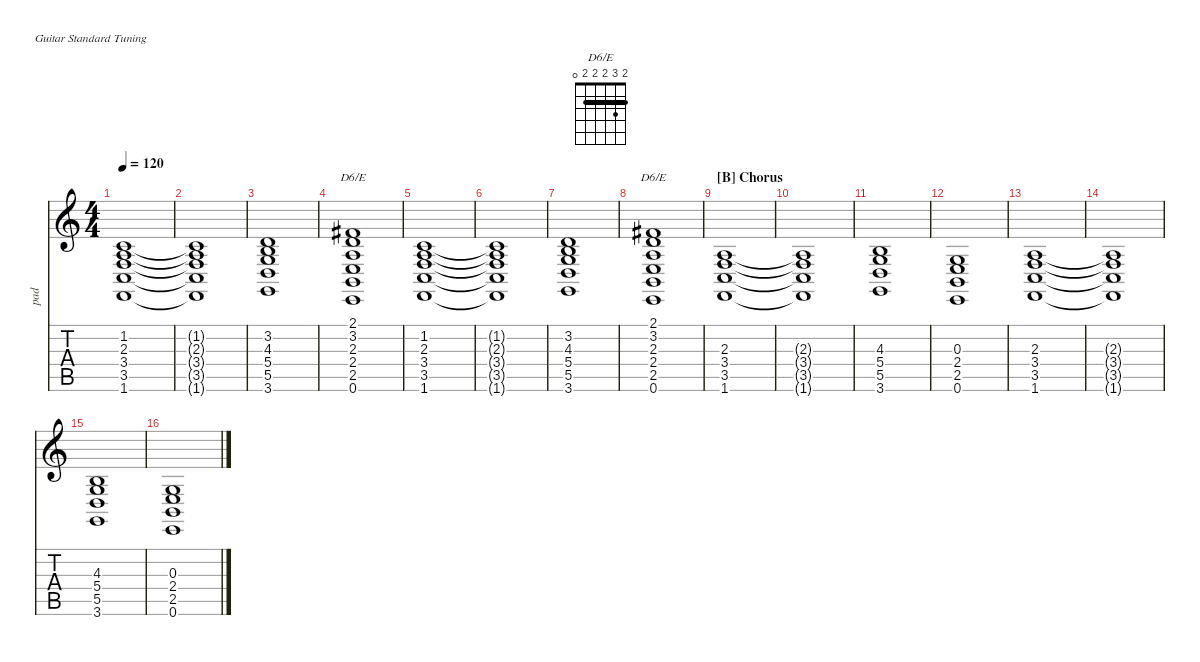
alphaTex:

\defaultSystemsLayout 4
\hideDynamics
\bracketExtendMode nobrackets
\track ("Pad" "pad") {instrument pad2warm}
\staff {score tabs}
\tuning (E4 B3 G3 D3 A2 E2)
\chord ("D6/E" 2 3 2 2 2 0) {showfingering false barre (2 2 2)}
\ts (4 4)
\tempo 120
\clef g2
\ks c
(1.6 3.5 3.4 2.3 1.2).1{dy mf} |
(2.3{t} 3.4{t} 3.5{t} 1.6{t} 1.2{t}).1 |
(5.5 5.4 4.3 3.2 3.6).1 |
(3.2 2.3 2.4 2.5 0.6 2.1{acc #}).1{ch "D6/E"} |
(1.6 3.5 3.4 2.3 1.2).1 |
(2.3{t} 3.4{t} 3.5{t} 1.6{t} 1.2{t}).1 |
(5.5 5.4 4.3 3.2 3.6).1 |
(3.2 2.3 2.4 2.5 0.6 2.1{acc #}).1{ch "D6/E"} |
\section ("B" "Chorus")
(1.6 3.5 3.4 2.3).1 |
(2.3{t} 3.4{t} 3.5{t} 1.6{t}).1 |
(3.6 5.5 5.4 4.3).1 |
(0.3 2.4 2.5 0.6).1 |
(1.6 3.5 3.4 2.3).1 |
(2.3{t} 3.4{t} 3.5{t} 1.6{t}).1 |
(3.6 5.5 5.4 4.3).1 |
(0.3 2.4 2.5 0.6).1
